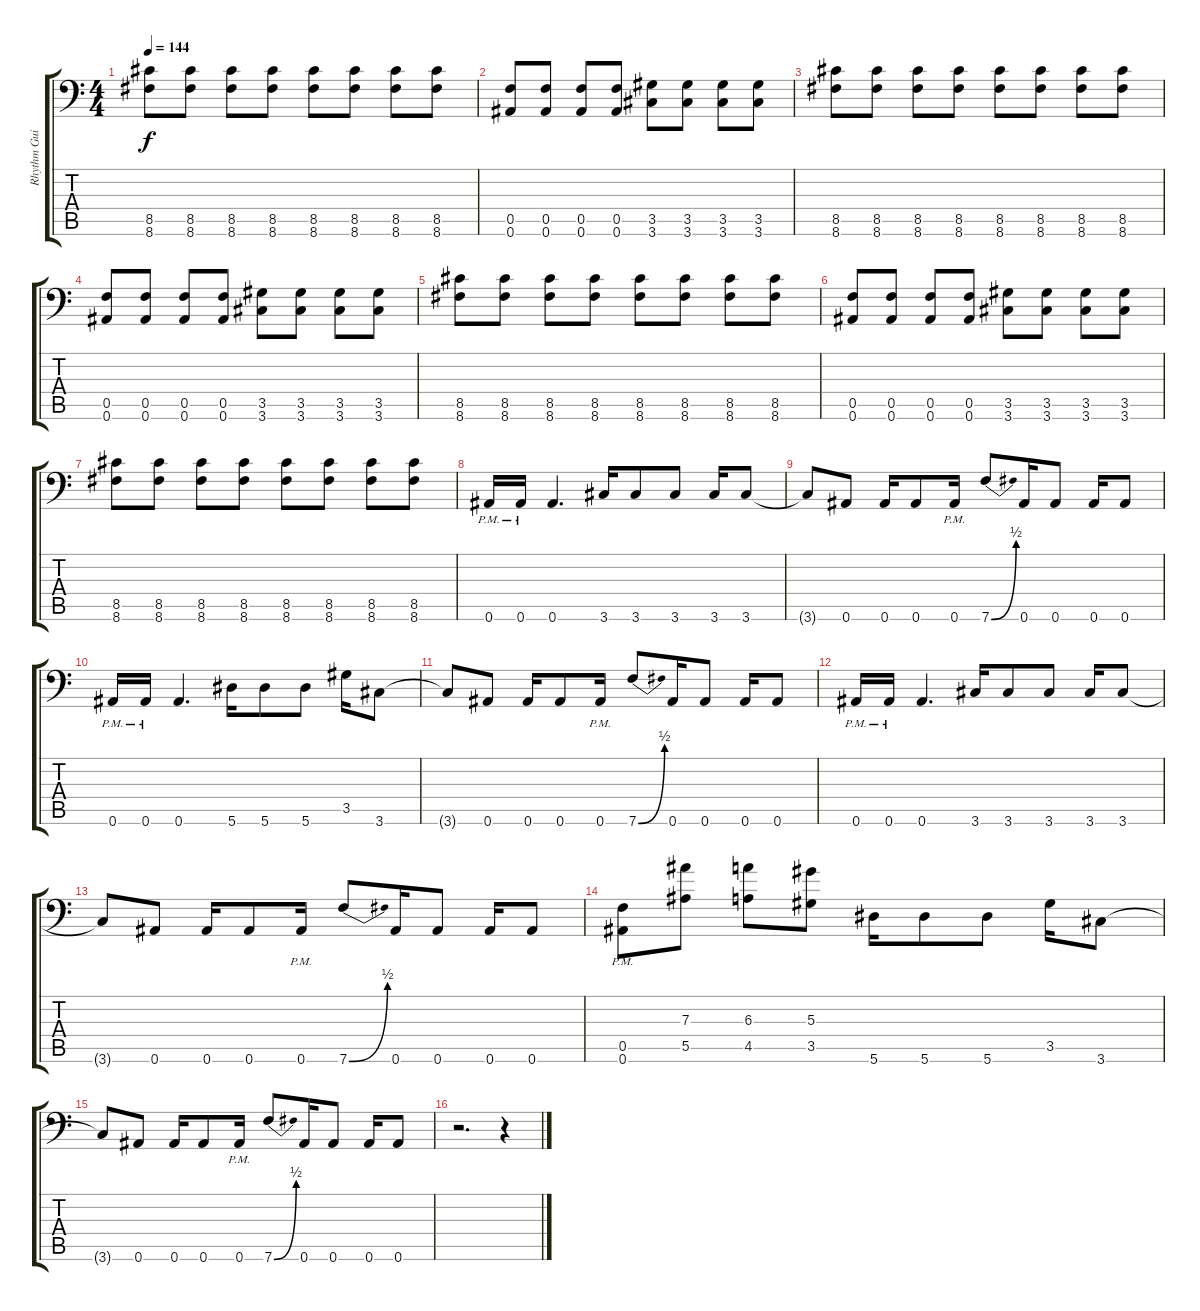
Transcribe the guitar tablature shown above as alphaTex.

\track ("Rhythm Guitar 1" "Rhythm Gui") {instrument distortionguitar}
\staff {score tabs}
\tuning (C4 G3 Eb3 Bb2 F2 Bb1) {hide}
\ts (4 4)
\tempo 144
\clef f4
\ks c
(8.5 8.6).8{dy f} (8.5 8.6).8 (8.5 8.6).8 (8.5 8.6).8 (8.5 8.6).8 (8.5 8.6).8 (8.5 8.6).8 (8.5 8.6).8 |
(0.5 0.6).8 (0.5 0.6).8 (0.5 0.6).8 (0.5 0.6).8 (3.5 3.6).8 (3.5 3.6).8 (3.5 3.6).8 (3.5 3.6).8 |
(8.5 8.6).8 (8.5 8.6).8 (8.5 8.6).8 (8.5 8.6).8 (8.5 8.6).8 (8.5 8.6).8 (8.5 8.6).8 (8.5 8.6).8 |
(0.5 0.6).8 (0.5 0.6).8 (0.5 0.6).8 (0.5 0.6).8 (3.5 3.6).8 (3.5 3.6).8 (3.5 3.6).8 (3.5 3.6).8 |
(8.5 8.6).8 (8.5 8.6).8 (8.5 8.6).8 (8.5 8.6).8 (8.5 8.6).8 (8.5 8.6).8 (8.5 8.6).8 (8.5 8.6).8 |
(0.5 0.6).8 (0.5 0.6).8 (0.5 0.6).8 (0.5 0.6).8 (3.5 3.6).8 (3.5 3.6).8 (3.5 3.6).8 (3.5 3.6).8 |
(8.5 8.6).8 (8.5 8.6).8 (8.5 8.6).8 (8.5 8.6).8 (8.5 8.6).8 (8.5 8.6).8 (8.5 8.6).8 (8.5 8.6).8 |
0.6{pm}.16 0.6{pm}.16 0.6.4{d} 3.6.16 3.6.8 3.6.8 3.6.16 3.6.8 |
3.6{t}.8 0.6.8 0.6.16 0.6.8 0.6{pm}.16 7.6{be (bend 0 0 60 2)}.8 0.6.16 0.6.8 0.6.16 0.6.8 |
0.6{pm}.16 0.6{pm}.16 0.6.4{d} 5.6.16 5.6.8 5.6.8 3.5.16 3.6.8 |
3.6{t}.8 0.6.8 0.6.16 0.6.8 0.6{pm}.16 7.6{be (bend 0 0 60 2)}.8 0.6.16 0.6.8 0.6.16 0.6.8 |
0.6{pm}.16 0.6{pm}.16 0.6.4{d} 3.6.16 3.6.8 3.6.8 3.6.16 3.6.8 |
3.6{t}.8 0.6.8 0.6.16 0.6.8 0.6{pm}.16 7.6{be (bend 0 0 60 2)}.8 0.6.16 0.6.8 0.6.16 0.6.8 |
(0.5{pm} 0.6{pm}).8 (7.3 5.5).8 (6.3 4.5).8 (5.3 3.5).8 5.6.16 5.6.8 5.6.8 3.5.16 3.6.8 |
3.6{t}.8 0.6.8 0.6.16 0.6.8 0.6{pm}.16 7.6{be (bend 0 0 60 2)}.8 0.6.16 0.6.8 0.6.16 0.6.8 |
r.2{d} r.4
